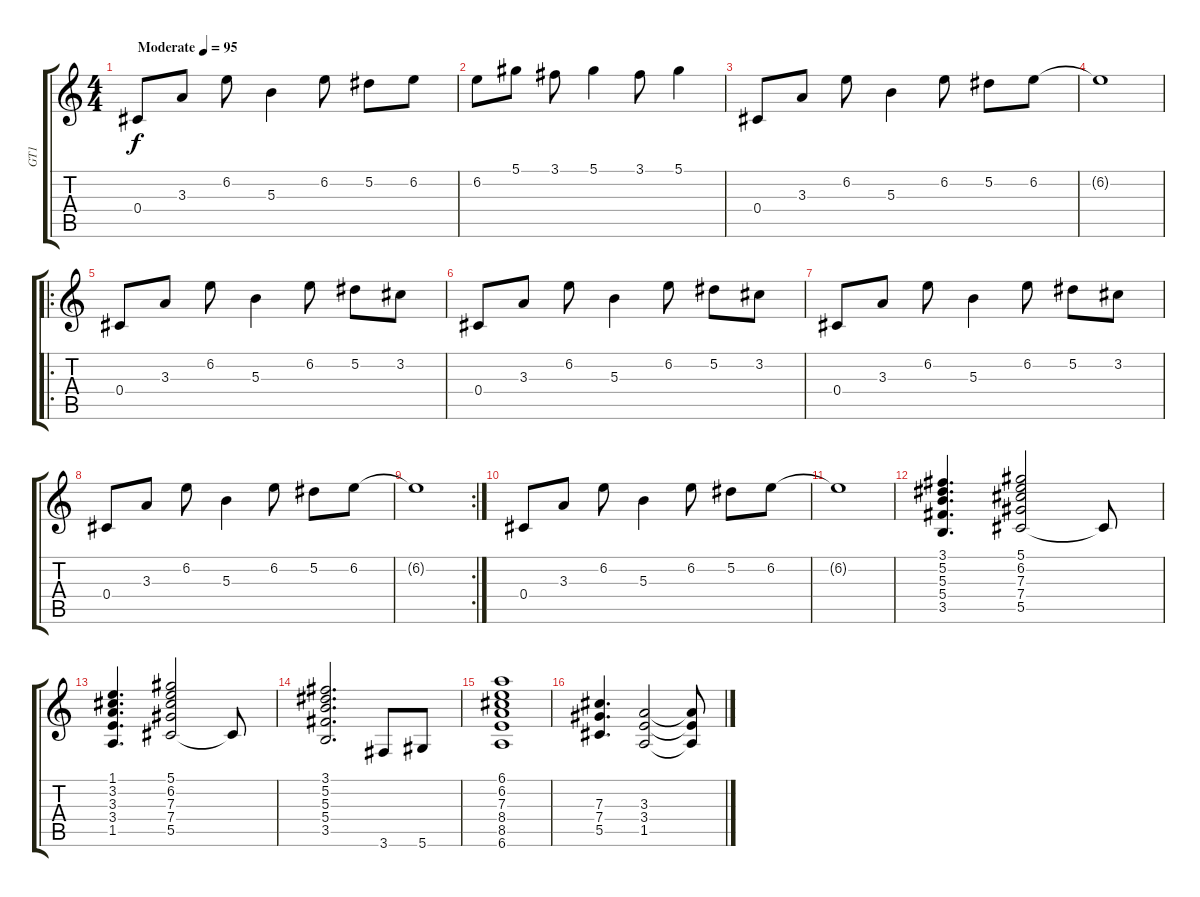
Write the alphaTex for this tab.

\track ("GT1" "GT1") {instrument electricguitarclean}
\staff {score tabs}
\tuning (Eb4 Bb3 Gb3 Db3 Ab2 Eb2) {hide}
\ts (4 4)
\tempo (95 "Moderate")
\clef g2
\ks c
0.4.8{dy f instrument electricguitarclean} 3.3.8 6.2.8 5.3.4 6.2.8 5.2.8 6.2.8 |
6.2.8 5.1.8 3.1.8 5.1.4 3.1.8 5.1.4 |
0.4.8 3.3.8 6.2.8 5.3.4 6.2.8 5.2.8 6.2.8 |
6.2{t}.1 |
\ro
0.4.8 3.3.8 6.2.8 5.3.4 6.2.8 5.2.8 3.2.8 |
0.4.8 3.3.8 6.2.8 5.3.4 6.2.8 5.2.8 3.2.8 |
0.4.8 3.3.8 6.2.8 5.3.4 6.2.8 5.2.8 3.2.8 |
0.4.8 3.3.8 6.2.8 5.3.4 6.2.8 5.2.8 6.2.8 |
\rc 2
6.2{t}.1 |
0.4.8 3.3.8 6.2.8 5.3.4 6.2.8 5.2.8 6.2.8 |
6.2{t}.1 |
(3.1 5.2 5.3 5.4 3.5).4{d} (5.1 6.2 7.3 7.4 5.5).2 5.5{t}.8 |
(1.1 3.2 3.3 3.4 1.5).4{d} (5.1 6.2 7.3 7.4 5.5).2 5.5{t}.8 |
(3.1 5.2 5.3 5.4 3.5).2{d} 3.6.8 5.6.8 |
(6.1 6.2 7.3 8.4 8.5 6.6).1 |
(7.3 7.4 5.5).4{d instrument distortionguitar} (3.3 3.4 1.5).2 (3.3{t} 3.4{t} 1.5{t}).8
